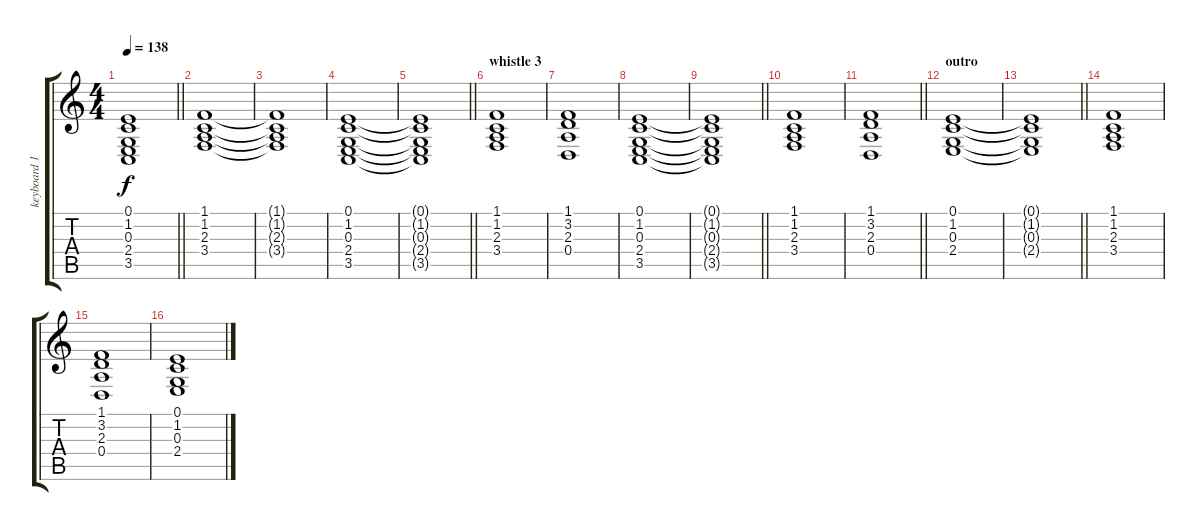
\track ("keyboard 1 " "keyboard 1") {instrument pad2warm}
\staff {score tabs}
\tuning (E4 B3 G3 D3 A2 E2) {hide}
\ts (4 4)
\tempo 138
\clef g2
\barLineRight lightlight
\ks c
(0.1{t} 1.2{t} 0.3{t} 2.4{t} 3.5{t}).1{dy f} |
(1.1 1.2 2.3 3.4).1 |
(1.1{t} 1.2{t} 2.3{t} 3.4{t}).1 |
(0.1 1.2 0.3 2.4 3.5).1 |
\barLineRight lightlight
(0.1{t} 1.2{t} 0.3{t} 2.4{t} 3.5{t}).1 |
\section ("" "whistle 3")
(1.1 1.2 2.3 3.4).1 |
(1.1 3.2 2.3 0.4).1 |
(0.1 1.2 0.3 2.4 3.5).1 |
\barLineRight lightlight
(0.1{t} 1.2{t} 0.3{t} 2.4{t} 3.5{t}).1 |
(1.1 1.2 2.3 3.4).1 |
\barLineRight lightlight
(1.1 3.2 2.3 0.4).1 |
\section ("" "outro")
(0.1 1.2 0.3 2.4).1 |
\barLineRight lightlight
(0.1{t} 1.2{t} 0.3{t} 2.4{t}).1 |
(1.1 1.2 2.3 3.4).1 |
(1.1 3.2 2.3 0.4).1 |
(0.1 1.2 0.3 2.4).1
